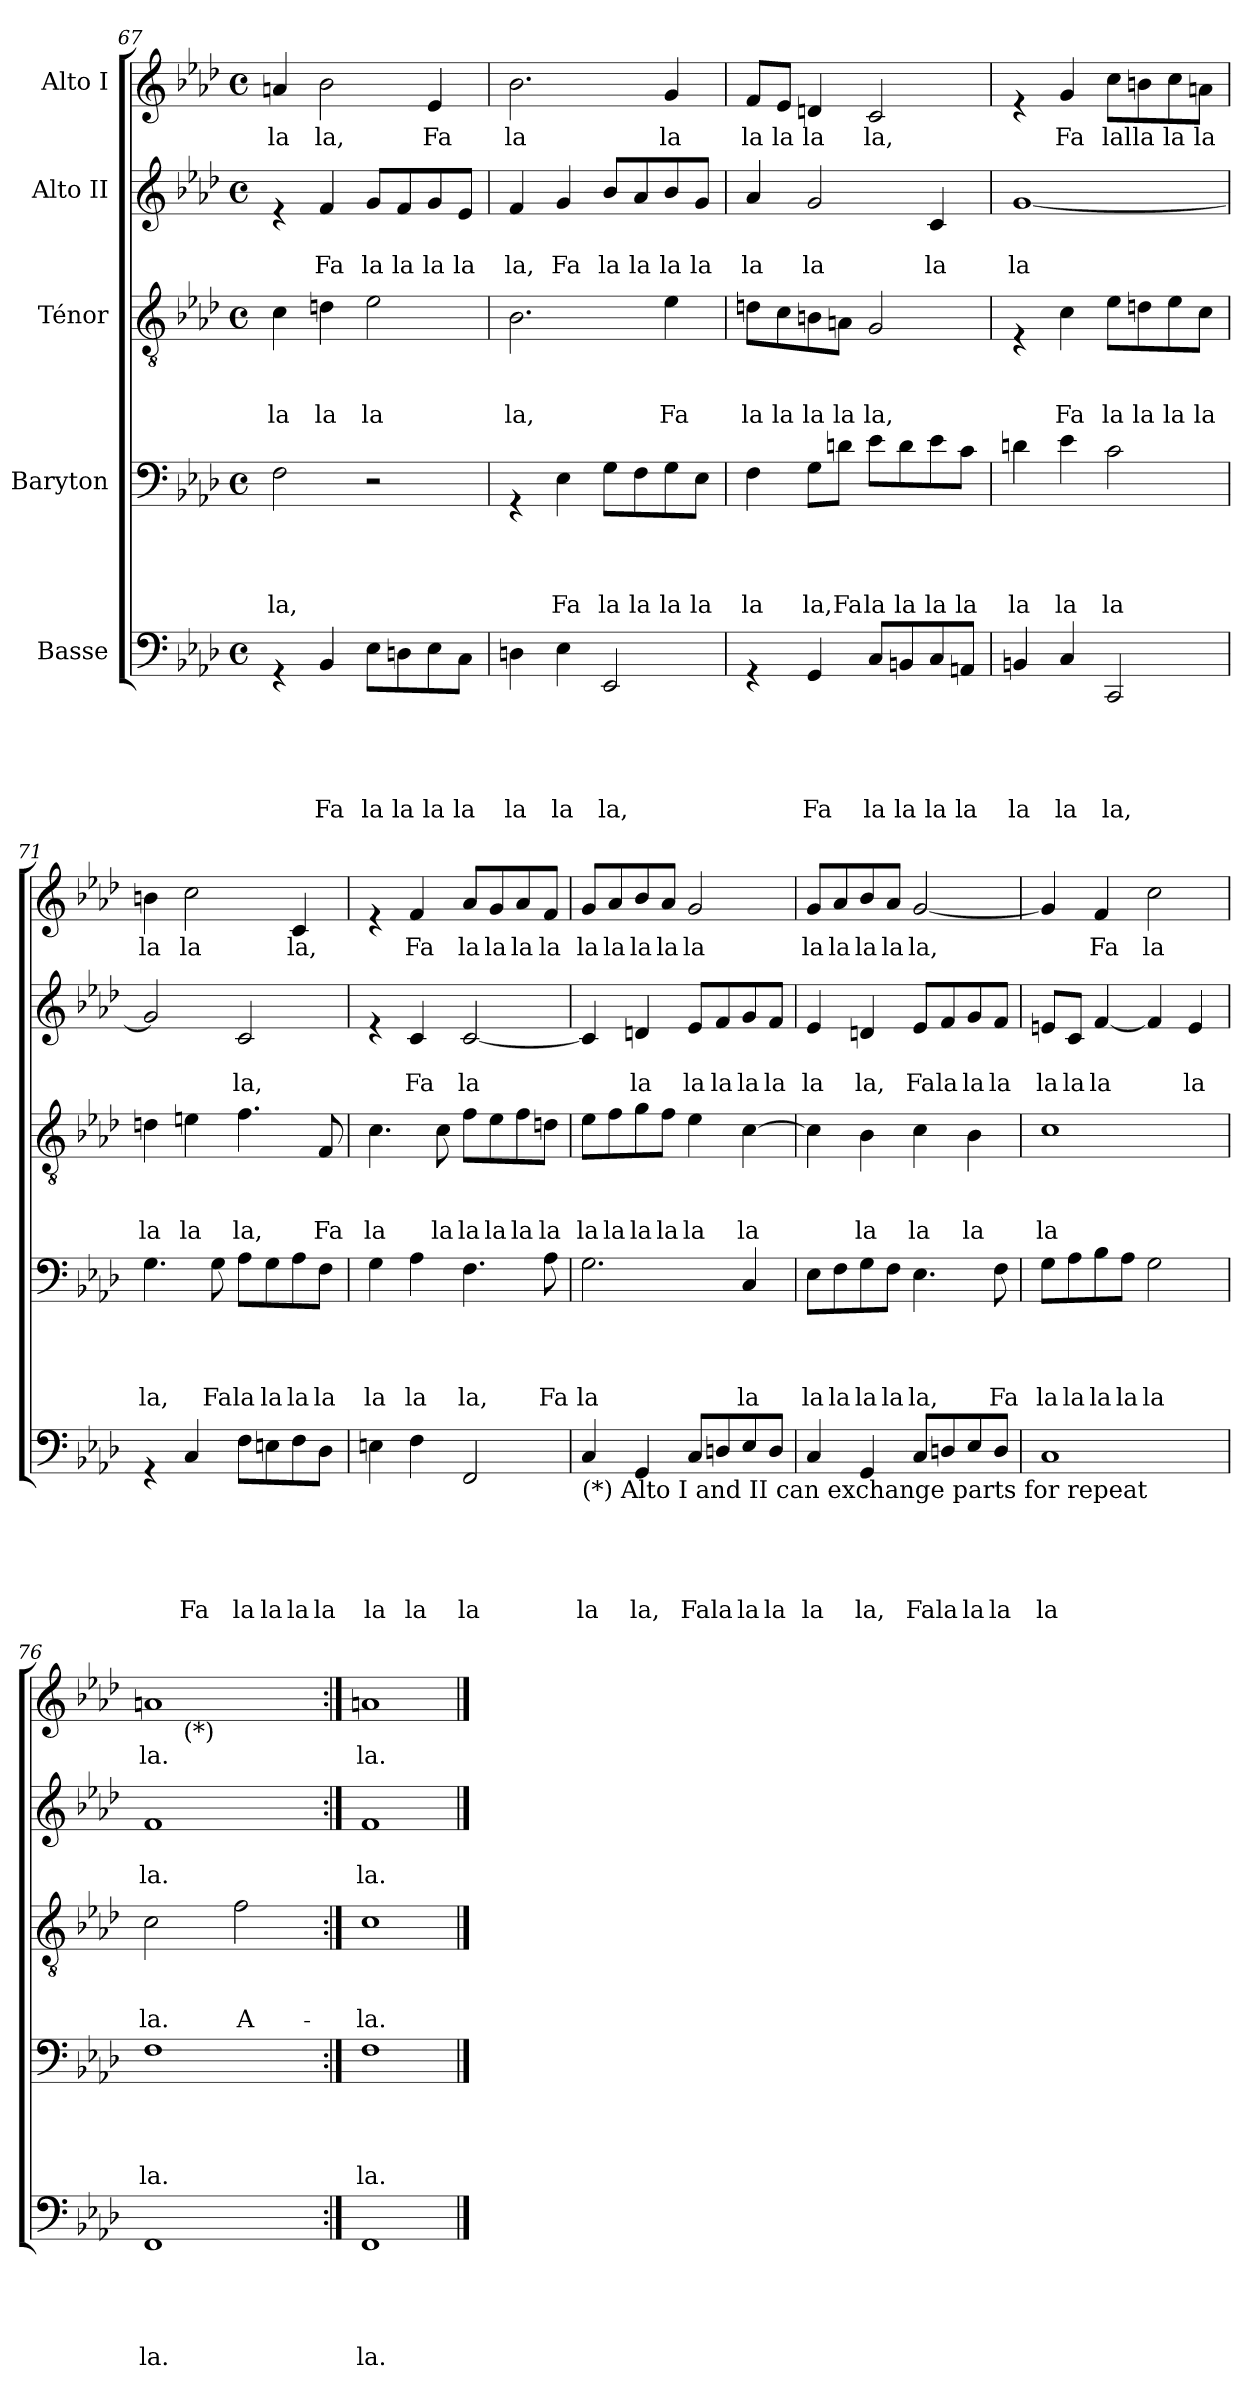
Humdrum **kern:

**kern	**text	**text	**text	**text	**text	**kern	**text	**text	**text	**text	**kern	**text	**text	**text	**kern	**text	**text	**kern	**text
*part5	*part5	*part5	*part5	*part5	*part5	*part4	*part4	*part4	*part4	*part4	*part3	*part3	*part3	*part3	*part2	*part2	*part2	*part1	*part1
*staff5	*staff5	*staff5	*staff5	*staff5	*staff5	*staff4	*staff4	*staff4	*staff4	*staff4	*staff3	*staff3	*staff3	*staff3	*staff2	*staff2	*staff2	*staff1	*staff1
*I"Basse	*	*	*	*	*	*I"Baryton	*	*	*	*	*I"Ténor	*	*	*	*I"Alto II	*	*	*I"Alto I	*
!!LO:PB:g=z
*clefF4	*	*	*	*	*	*clefF4	*	*	*	*	*clefGv2	*	*	*	*clefG2	*	*	*clefG2	*
*k[b-e-a-d-]	*	*	*	*	*	*k[b-e-a-d-]	*	*	*	*	*k[b-e-a-d-]	*	*	*	*k[b-e-a-d-]	*	*	*k[b-e-a-d-]	*
*A-:	*	*	*	*	*	*A-:	*	*	*	*	*A-:	*	*	*	*A-:	*	*	*A-:	*
*M4/4	*	*	*	*	*	*M4/4	*	*	*	*	*M4/4	*	*	*	*M4/4	*	*	*M4/4	*
*met(c)	*	*	*	*	*	*met(c)	*	*	*	*	*met(c)	*	*	*	*met(c)	*	*	*met(c)	*
=67	=67	=67	=67	=67	=67	=67	=67	=67	=67	=67	=67	=67	=67	=67	=67	=67	=67	=67	=67
!	!	!	!	!	!	!	!	!	!	!LO:LY:b	!	!	!	!LO:LY:b	!	!	!	!	!LO:LY:b
4rGG	.	.	.	.	.	2F\	.	.	.	la,	4c\	.	.	la	4re	.	.	4an/	la
!	!	!	!	!	!LO:LY:b	!	!	!	!	!	!	!	!	!LO:LY:b	!	!	!LO:LY:b	!	!LO:LY:b
4BB-/	.	.	.	.	Fa	.	.	.	.	.	4dn\	.	.	la	4f/	.	Fa	2b-\	la,
!	!	!	!	!	!LO:LY:b	!	!	!	!	!	!	!	!	!LO:LY:b	!	!	!LO:LY:b	!	!
8E-\L	.	.	.	.	la	2r	.	.	.	.	2e-\	.	.	la	8g/L	.	la	.	.
!	!	!	!	!	!LO:LY:b	!	!	!	!	!	!	!	!	!	!	!	!LO:LY:b	!	!
8Dn\	.	.	.	.	la	.	.	.	.	.	.	.	.	.	8f/	.	la	.	.
!	!	!	!	!	!LO:LY:b	!	!	!	!	!	!	!	!	!	!	!	!LO:LY:b	!	!LO:LY:b
8E-\	.	.	.	.	la	.	.	.	.	.	.	.	.	.	8g/	.	la	4e-/	Fa
!	!	!	!	!	!LO:LY:b	!	!	!	!	!	!	!	!	!	!	!	!LO:LY:b	!	!
8C\J	.	.	.	.	la	.	.	.	.	.	.	.	.	.	8e-/J	.	la	.	.
!!LO:LB:g=z
=68	=68	=68	=68	=68	=68	=68	=68	=68	=68	=68	=68	=68	=68	=68	=68	=68	=68	=68	=68
!	!	!	!	!	!LO:LY:b	!	!	!	!	!	!	!	!	!LO:LY:b	!	!	!LO:LY:b	!	!LO:LY:b
4Dn\	.	.	.	.	la	4rGG	.	.	.	.	2.B-\	.	.	la,	4f/	.	la,	2.b-\	la
!	!	!	!	!	!LO:LY:b	!	!	!	!	!LO:LY:b	!	!	!	!	!	!	!LO:LY:b	!	!
4E-\	.	.	.	.	la	4E-\	.	.	.	Fa	.	.	.	.	4g/	.	Fa	.	.
!	!	!	!	!	!LO:LY:b	!	!	!	!	!LO:LY:b	!	!	!	!	!	!	!LO:LY:b	!	!
2EE-/	.	.	.	.	la,	8G\L	.	.	.	la	.	.	.	.	8b-/L	.	la	.	.
!	!	!	!	!	!	!	!	!	!	!LO:LY:b	!	!	!	!	!	!	!LO:LY:b	!	!
.	.	.	.	.	.	8F\	.	.	.	la	.	.	.	.	8a-/	.	la	.	.
!	!	!	!	!	!	!	!	!	!	!LO:LY:b	!	!	!	!LO:LY:b	!	!	!LO:LY:b	!	!LO:LY:b
.	.	.	.	.	.	8G\	.	.	.	la	4e-\	.	.	Fa	8b-/	.	la	4g/	la
!	!	!	!	!	!	!	!	!	!	!LO:LY:b	!	!	!	!	!	!	!LO:LY:b	!	!
.	.	.	.	.	.	8E-\J	.	.	.	la	.	.	.	.	8g/J	.	la	.	.
=69	=69	=69	=69	=69	=69	=69	=69	=69	=69	=69	=69	=69	=69	=69	=69	=69	=69	=69	=69
!	!	!	!	!	!	!	!	!	!	!LO:LY:b	!	!	!	!LO:LY:b	!	!	!LO:LY:b	!	!LO:LY:b
4rGG	.	.	.	.	.	4F\	.	.	.	la	8dn\L	.	.	la	4a-/	.	la	8f/L	la
!	!	!	!	!	!	!	!	!	!	!	!	!	!	!LO:LY:b	!	!	!	!	!LO:LY:b
.	.	.	.	.	.	.	.	.	.	.	8c\	.	.	la	.	.	.	8e-/J	la
!	!	!	!	!	!LO:LY:b	!	!	!	!	!LO:LY:b	!	!	!	!LO:LY:b	!	!	!LO:LY:b	!	!LO:LY:b
4GG/	.	.	.	.	Fa	8G\L	.	.	.	la,	8Bn\	.	.	la	2g/	.	la	4dn/	la
!	!	!	!	!	!	!	!	!	!	!LO:LY:b	!	!	!	!LO:LY:b	!	!	!	!	!
.	.	.	.	.	.	8dn\J	.	.	.	Fa	8An\J	.	.	la	.	.	.	.	.
!	!	!	!	!	!LO:LY:b	!	!	!	!	!LO:LY:b	!	!	!	!LO:LY:b	!	!	!	!	!LO:LY:b
8C/L	.	.	.	.	la	8e-\L	.	.	.	la	2G/	.	.	la,	.	.	.	2c/	la,
!	!	!	!	!	!LO:LY:b	!	!	!	!	!LO:LY:b	!	!	!	!	!	!	!	!	!
8BBn/	.	.	.	.	la	8d\	.	.	.	la	.	.	.	.	.	.	.	.	.
!	!	!	!	!	!LO:LY:b	!	!	!	!	!LO:LY:b	!	!	!	!	!	!	!LO:LY:b	!	!
8C/	.	.	.	.	la	8e-\	.	.	.	la	.	.	.	.	4c/	.	la	.	.
!	!	!	!	!	!LO:LY:b	!	!	!	!	!LO:LY:b	!	!	!	!	!	!	!	!	!
8AAn/J	.	.	.	.	la	8c\J	.	.	.	la	.	.	.	.	.	.	.	.	.
=70	=70	=70	=70	=70	=70	=70	=70	=70	=70	=70	=70	=70	=70	=70	=70	=70	=70	=70	=70
!	!	!	!	!	!LO:LY:b	!	!	!	!	!LO:LY:b	!	!	!	!	!	!	!LO:LY:b	!	!
4BBn/	.	.	.	.	la	4dn\	.	.	.	la	4rE	.	.	.	[<1g	.	la	4re	.
!	!	!	!	!	!LO:LY:b	!	!	!	!	!LO:LY:b	!	!	!	!LO:LY:b	!	!	!	!	!LO:LY:b
4C/	.	.	.	.	la	4e-\	.	.	.	la	4c\	.	.	Fa	.	.	.	4g/	Fa
!	!	!	!	!	!LO:LY:b	!	!	!	!	!LO:LY:b	!	!	!	!LO:LY:b	!	!	!	!	!LO:LY:b
2CC/	.	.	.	.	la,	2c\	.	.	.	la	8e-\L	.	.	la	.	.	.	8cc\L	lal
!	!	!	!	!	!	!	!	!	!	!	!	!	!	!LO:LY:b	!	!	!	!	!LO:LY:b
.	.	.	.	.	.	.	.	.	.	.	8dn\	.	.	la	.	.	.	8bn\	la
!	!	!	!	!	!	!	!	!	!	!	!	!	!	!LO:LY:b	!	!	!	!	!LO:LY:b
.	.	.	.	.	.	.	.	.	.	.	8e-\	.	.	la	.	.	.	8cc\	la
!	!	!	!	!	!	!	!	!	!	!	!	!	!	!LO:LY:b	!	!	!	!	!LO:LY:b
.	.	.	.	.	.	.	.	.	.	.	8c\J	.	.	la	.	.	.	8an\J	la
=71	=71	=71	=71	=71	=71	=71	=71	=71	=71	=71	=71	=71	=71	=71	=71	=71	=71	=71	=71
!	!	!	!	!	!	!	!	!	!	!LO:LY:b	!	!	!	!LO:LY:b	!	!	!	!	!LO:LY:b
4rGG	.	.	.	.	.	4.G\	.	.	.	la,	4dn\	.	.	la	2g/]	.	.	4bn\	la
!	!	!	!	!	!LO:LY:b	!	!	!	!	!	!	!	!	!LO:LY:b	!	!	!	!	!LO:LY:b
4C/	.	.	.	.	Fa	.	.	.	.	.	4en\	.	.	la	.	.	.	2cc\	la
!	!	!	!	!	!	!	!	!	!	!LO:LY:b	!	!	!	!	!	!	!	!	!
.	.	.	.	.	.	8G\	.	.	.	Fa	.	.	.	.	.	.	.	.	.
!	!	!	!	!	!LO:LY:b	!	!	!	!	!LO:LY:b	!	!	!	!LO:LY:b	!	!	!LO:LY:b	!	!
8F\L	.	.	.	.	la	8A-\L	.	.	.	la	4.f\	.	.	la,	2c/	.	la,	.	.
!	!	!	!	!	!LO:LY:b	!	!	!	!	!LO:LY:b	!	!	!	!	!	!	!	!	!
8En\	.	.	.	.	la	8G\	.	.	.	la	.	.	.	.	.	.	.	.	.
!	!	!	!	!	!LO:LY:b	!	!	!	!	!LO:LY:b	!	!	!	!	!	!	!	!	!LO:LY:b
8F\	.	.	.	.	la	8A-\	.	.	.	la	.	.	.	.	.	.	.	4c/	la,
!	!	!	!	!	!LO:LY:b	!	!	!	!	!LO:LY:b	!	!	!	!LO:LY:b	!	!	!	!	!
8D-\J	.	.	.	.	la	8F\J	.	.	.	la	8F/	.	.	Fa	.	.	.	.	.
!!LO:PB:g=z
=72	=72	=72	=72	=72	=72	=72	=72	=72	=72	=72	=72	=72	=72	=72	=72	=72	=72	=72	=72
!	!	!	!	!	!LO:LY:b	!	!	!	!	!LO:LY:b	!	!	!	!LO:LY:b	!	!	!	!	!
4En\	.	.	.	.	la	4G\	.	.	.	la	4.c\	.	.	la	4re	.	.	4re	.
!	!	!	!	!	!LO:LY:b	!	!	!	!	!LO:LY:b	!	!	!	!	!	!	!LO:LY:b	!	!LO:LY:b
4F\	.	.	.	.	la	4A-\	.	.	.	la	.	.	.	.	4c/	.	Fa	4f/	Fa
!	!	!	!	!	!	!	!	!	!	!	!	!	!	!LO:LY:b	!	!	!	!	!
.	.	.	.	.	.	.	.	.	.	.	8c\	.	.	la	.	.	.	.	.
!	!	!	!	!	!LO:LY:b	!	!	!	!	!LO:LY:b	!	!	!	!LO:LY:b	!	!	!LO:LY:b	!	!LO:LY:b
2FF/	.	.	.	.	la	4.F\	.	.	.	la,	8f\L	.	.	la	[<2c/	.	la	8a-/L	la
!	!	!	!	!	!	!	!	!	!	!	!	!	!	!LO:LY:b	!	!	!	!	!LO:LY:b
.	.	.	.	.	.	.	.	.	.	.	8e-\	.	.	la	.	.	.	8g/	la
!	!	!	!	!	!	!	!	!	!	!	!	!	!	!LO:LY:b	!	!	!	!	!LO:LY:b
.	.	.	.	.	.	.	.	.	.	.	8f\	.	.	la	.	.	.	8a-/	la
!	!	!	!	!	!	!	!	!	!	!LO:LY:b	!	!	!	!LO:LY:b	!	!	!	!	!LO:LY:b
.	.	.	.	.	.	8A-\	.	.	.	Fa	8dn\J	.	.	la	.	.	.	8f/J	la
!!LO:LB:g=z
=73	=73	=73	=73	=73	=73	=73	=73	=73	=73	=73	=73	=73	=73	=73	=73	=73	=73	=73	=73
!LO:TX:b:t=(*) Alto I and II can exchange parts for repeat	!	!	!	!	!	!	!	!	!	!	!	!	!	!	!	!	!	!	!
!	!	!	!	!	!LO:LY:b	!	!	!	!	!LO:LY:b	!	!	!	!LO:LY:b	!	!	!	!	!LO:LY:b
4C/	.	.	.	.	la	2.G\	.	.	.	la	8e-\L	.	.	la	4c/]	.	.	8g/L	la
!	!	!	!	!	!	!	!	!	!	!	!	!	!	!LO:LY:b	!	!	!	!	!LO:LY:b
.	.	.	.	.	.	.	.	.	.	.	8f\	.	.	la	.	.	.	8a-/	la
!	!	!	!	!	!LO:LY:b	!	!	!	!	!	!	!	!	!LO:LY:b	!	!	!LO:LY:b	!	!LO:LY:b
4GG/	.	.	.	.	la,	.	.	.	.	.	8g\	.	.	la	4dn/	.	la	8b-/	la
!	!	!	!	!	!	!	!	!	!	!	!	!	!	!LO:LY:b	!	!	!	!	!LO:LY:b
.	.	.	.	.	.	.	.	.	.	.	8f\J	.	.	la	.	.	.	8a-/J	la
!	!	!	!	!	!LO:LY:b	!	!	!	!	!	!	!	!	!LO:LY:b	!	!	!LO:LY:b	!	!LO:LY:b
8C/L	.	.	.	.	Fa	.	.	.	.	.	4e-\	.	.	la	8e-/L	.	la	2g/	la
!	!	!	!	!	!LO:LY:b	!	!	!	!	!	!	!	!	!	!	!	!LO:LY:b	!	!
8Dn/	.	.	.	.	la	.	.	.	.	.	.	.	.	.	8f/	.	la	.	.
!	!	!	!	!	!LO:LY:b	!	!	!	!	!LO:LY:b	!	!	!	!LO:LY:b	!	!	!LO:LY:b	!	!
8E-/	.	.	.	.	la	4C/	.	.	.	la	[>4c\	.	.	la	8g/	.	la	.	.
!	!	!	!	!	!LO:LY:b	!	!	!	!	!	!	!	!	!	!	!	!LO:LY:b	!	!
8D/J	.	.	.	.	la	.	.	.	.	.	.	.	.	.	8f/J	.	la	.	.
=74	=74	=74	=74	=74	=74	=74	=74	=74	=74	=74	=74	=74	=74	=74	=74	=74	=74	=74	=74
!	!	!	!	!	!LO:LY:b	!	!	!	!	!LO:LY:b	!	!	!	!	!	!	!LO:LY:b	!	!LO:LY:b
4C/	.	.	.	.	la	8E-\L	.	.	.	la	4c\]	.	.	.	4e-/	.	la	8g/L	la
!	!	!	!	!	!	!	!	!	!	!LO:LY:b	!	!	!	!	!	!	!	!	!LO:LY:b
.	.	.	.	.	.	8F\	.	.	.	la	.	.	.	.	.	.	.	8a-/	la
!	!	!	!	!	!LO:LY:b	!	!	!	!	!LO:LY:b	!	!	!	!LO:LY:b	!	!	!LO:LY:b	!	!LO:LY:b
4GG/	.	.	.	.	la,	8G\	.	.	.	la	4B-\	.	.	la	4dn/	.	la,	8b-/	la
!	!	!	!	!	!	!	!	!	!	!LO:LY:b	!	!	!	!	!	!	!	!	!LO:LY:b
.	.	.	.	.	.	8F\J	.	.	.	la	.	.	.	.	.	.	.	8a-/J	la
!	!	!	!	!	!LO:LY:b	!	!	!	!	!LO:LY:b	!	!	!	!LO:LY:b	!	!	!LO:LY:b	!	!LO:LY:b
8C/L	.	.	.	.	Fa	4.E-\	.	.	.	la,	4c\	.	.	la	8e-/L	.	Fa	[<2g/	la,
!	!	!	!	!	!LO:LY:b	!	!	!	!	!	!	!	!	!	!	!	!LO:LY:b	!	!
8Dn/	.	.	.	.	la	.	.	.	.	.	.	.	.	.	8f/	.	la	.	.
!	!	!	!	!	!LO:LY:b	!	!	!	!	!	!	!	!	!LO:LY:b	!	!	!LO:LY:b	!	!
8E-/	.	.	.	.	la	.	.	.	.	.	4B-\	.	.	la	8g/	.	la	.	.
!	!	!	!	!	!LO:LY:b	!	!	!	!	!LO:LY:b	!	!	!	!	!	!	!LO:LY:b	!	!
8D/J	.	.	.	.	la	8F\	.	.	.	Fa	.	.	.	.	8f/J	.	la	.	.
=75	=75	=75	=75	=75	=75	=75	=75	=75	=75	=75	=75	=75	=75	=75	=75	=75	=75	=75	=75
!	!	!	!	!	!LO:LY:b	!	!	!	!	!LO:LY:b	!	!	!	!LO:LY:b	!	!	!LO:LY:b	!	!
1C	.	.	.	.	la	8G\L	.	.	.	la	1c	.	.	la	8en/L	.	la	4g/]	.
!	!	!	!	!	!	!	!	!	!	!LO:LY:b	!	!	!	!	!	!	!LO:LY:b	!	!
.	.	.	.	.	.	8A-\	.	.	.	la	.	.	.	.	8c/J	.	la	.	.
!	!	!	!	!	!	!	!	!	!	!LO:LY:b	!	!	!	!	!	!	!LO:LY:b	!	!LO:LY:b
.	.	.	.	.	.	8B-\	.	.	.	la	.	.	.	.	[<4f/	.	la	4f/	Fa
!	!	!	!	!	!	!	!	!	!	!LO:LY:b	!	!	!	!	!	!	!	!	!
.	.	.	.	.	.	8A-\J	.	.	.	la	.	.	.	.	.	.	.	.	.
!	!	!	!	!	!	!	!	!	!	!LO:LY:b	!	!	!	!	!	!	!	!	!LO:LY:b
.	.	.	.	.	.	2G\	.	.	.	la	.	.	.	.	4f/]	.	.	2cc\	la
!	!	!	!	!	!	!	!	!	!	!	!	!	!	!	!	!	!LO:LY:b	!	!
.	.	.	.	.	.	.	.	.	.	.	.	.	.	.	4e/	.	la	.	.
=76	=76	=76	=76	=76	=76	=76	=76	=76	=76	=76	=76	=76	=76	=76	=76	=76	=76	=76	=76
!	!	!	!	!	!LO:LY:b	!	!	!	!	!LO:LY:b	!	!	!	!LO:LY:b	!	!	!LO:LY:b	!	!LO:LY:b
*	*	*	*	*	*	*	*	*	*	*	*	*	*	*	*	*	*	*^	*
1FF	.	.	.	.	la.	1F	.	.	.	la.	2c\	.	.	la.	1f	.	la.	1an	8ryy	la.
.	.	.	.	.	.	.	.	.	.	.	.	.	.	.	.	.	.	.	32ryy	.
!	!	!	!	!	!	!	!	!	!	!	!	!	!	!	!	!	!	!	!LO:TX:b:t=(*)	!
.	.	.	.	.	.	.	.	.	.	.	.	.	.	.	.	.	.	.	2ryy	.
!	!	!	!	!	!	!	!	!	!	!	!	!	!	!LO:LY:b	!	!	!	!	!	!
.	.	.	.	.	.	.	.	.	.	.	2f\	.	.	A-	.	.	.	.	.	.
.	.	.	.	.	.	.	.	.	.	.	.	.	.	.	.	.	.	.	4ryy	.
.	.	.	.	.	.	.	.	.	.	.	.	.	.	.	.	.	.	.	16.ryy	.
=77:|!	=77:|!	=77:|!	=77:|!	=77:|!	=77:|!	=77:|!	=77:|!	=77:|!	=77:|!	=77:|!	=77:|!	=77:|!	=77:|!	=77:|!	=77:|!	=77:|!	=77:|!	=77:|!	=77:|!	=77:|!
!	!	!	!	!	!LO:LY:b	!	!	!	!	!LO:LY:b	!	!	!	!LO:LY:b	!	!	!LO:LY:b	!	!	!LO:LY:b
*	*	*	*	*	*	*	*	*	*	*	*	*	*	*	*	*	*	*v	*v	*
1FF	.	.	.	.	la.	1F	.	.	.	la.	1c	.	.	-la.	1f	.	la.	1an	la.
==	==	==	==	==	==	==	==	==	==	==	==	==	==	==	==	==	==	==	==
*-	*-	*-	*-	*-	*-	*-	*-	*-	*-	*-	*-	*-	*-	*-	*-	*-	*-	*-	*-
